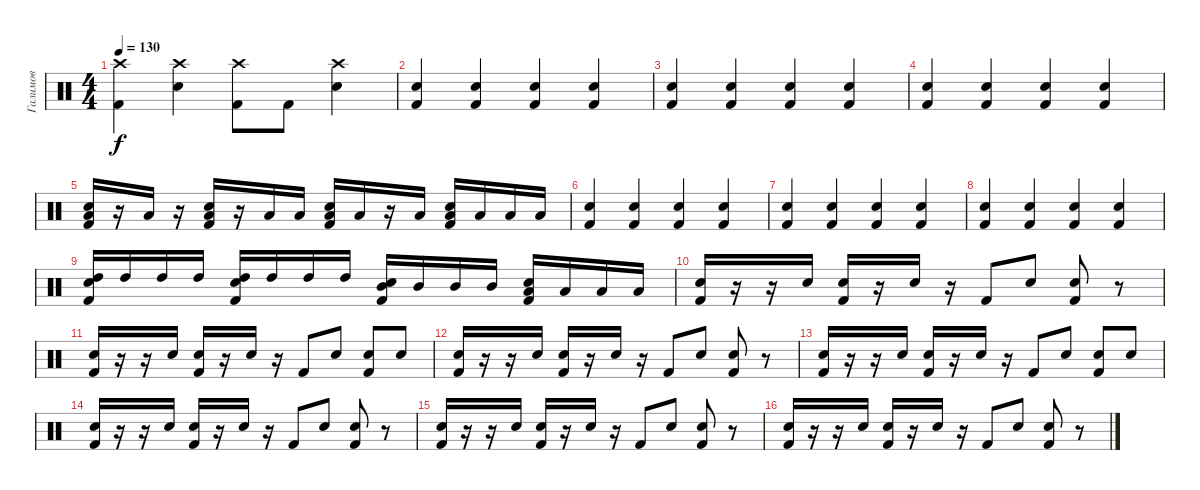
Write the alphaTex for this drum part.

\track ("Галимов" "Галимов") {instrument percussion}
\staff {score}
\articulation defaults
\ts (4 4)
\tempo 130
\clef neutral
\ks c
("Crash high (hit)" "Kick (hit) 2").4{dy f} ("Crash high (hit)" "Electric Snare (hit)").4 ("Crash high (hit)" "Kick (hit) 2").8 "Kick (hit) 2".8 ("Crash high (hit)" "Electric Snare (hit)").4 |
("Hand Clap (hit)" "Kick (hit) 2").4 ("Hand Clap (hit)" "Kick (hit) 2").4 ("Hand Clap (hit)" "Kick (hit) 2").4 ("Hand Clap (hit)" "Kick (hit) 2").4 |
("Hand Clap (hit)" "Kick (hit) 2").4 ("Hand Clap (hit)" "Kick (hit) 2").4 ("Hand Clap (hit)" "Kick (hit) 2").4 ("Hand Clap (hit)" "Kick (hit) 2").4 |
("Hand Clap (hit)" "Kick (hit) 2").4 ("Hand Clap (hit)" "Kick (hit) 2").4 ("Hand Clap (hit)" "Kick (hit) 2").4 ("Hand Clap (hit)" "Kick (hit) 2").4 |
("Hand Clap (hit)" "Kick (hit) 2" "Low Tom (hit)").16 r.16 "Low Tom (hit)".16 r.16 ("Hand Clap (hit)" "Kick (hit) 2" "Low Tom (hit)").16 r.16 "Low Tom (hit)".16 "Low Tom (hit)".16 ("Hand Clap (hit)" "Kick (hit) 2" "Low Tom (hit)").16 "Low Tom (hit)".16 r.16 "Low Tom (hit)".16 ("Hand Clap (hit)" "Kick (hit) 2" "Low Tom (hit)").16 "Low Tom (hit)".16 "Low Tom (hit)".16 "Low Tom (hit)".16 |
("Hand Clap (hit)" "Kick (hit) 2").4 ("Hand Clap (hit)" "Kick (hit) 2").4 ("Hand Clap (hit)" "Kick (hit) 2").4 ("Hand Clap (hit)" "Kick (hit) 2").4 |
("Hand Clap (hit)" "Kick (hit) 2").4 ("Hand Clap (hit)" "Kick (hit) 2").4 ("Hand Clap (hit)" "Kick (hit) 2").4 ("Hand Clap (hit)" "Kick (hit) 2").4 |
("Hand Clap (hit)" "Kick (hit) 2").4 ("Hand Clap (hit)" "Kick (hit) 2").4 ("Hand Clap (hit)" "Kick (hit) 2").4 ("Hand Clap (hit)" "Kick (hit) 2").4 |
("Hand Clap (hit)" "Kick (hit) 2" "High Tom (hit)").16 "High Tom (hit)".16 "High Tom (hit)".16 "High Tom (hit)".16 ("Hand Clap (hit)" "Kick (hit) 2" "High Tom (hit)").16 "High Tom (hit)".16 "High Tom (hit)".16 "High Tom (hit)".16 ("Hand Clap (hit)" "Kick (hit) 2" "Mid Tom (hit)").16 "Mid Tom (hit)".16 "Mid Tom (hit)".16 "Mid Tom (hit)".16 ("Hand Clap (hit)" "Kick (hit) 2" "Low Tom (hit)").16 "Low Tom (hit)".16 "Low Tom (hit)".16 "Low Tom (hit)".16 |
("Hand Clap (hit)" "Kick (hit) 2").16 r.16 r.16 "Hand Clap (hit)".16 ("Hand Clap (hit)" "Kick (hit) 2").16 r.16 "Hand Clap (hit)".16 r.16 "Kick (hit) 2".8 "Hand Clap (hit)".8 ("Hand Clap (hit)" "Kick (hit) 2").8 r.8 |
("Hand Clap (hit)" "Kick (hit) 2").16 r.16 r.16 "Hand Clap (hit)".16 ("Hand Clap (hit)" "Kick (hit) 2").16 r.16 "Hand Clap (hit)".16 r.16 "Kick (hit) 2".8 "Hand Clap (hit)".8 ("Hand Clap (hit)" "Kick (hit) 2").8 "Hand Clap (hit)".8 |
("Hand Clap (hit)" "Kick (hit) 2").16 r.16 r.16 "Hand Clap (hit)".16 ("Hand Clap (hit)" "Kick (hit) 2").16 r.16 "Hand Clap (hit)".16 r.16 "Kick (hit) 2".8 "Hand Clap (hit)".8 ("Hand Clap (hit)" "Kick (hit) 2").8 r.8 |
("Hand Clap (hit)" "Kick (hit) 2").16 r.16 r.16 "Hand Clap (hit)".16 ("Hand Clap (hit)" "Kick (hit) 2").16 r.16 "Hand Clap (hit)".16 r.16 "Kick (hit) 2".8 "Hand Clap (hit)".8 ("Hand Clap (hit)" "Kick (hit) 2").8 "Hand Clap (hit)".8 |
("Hand Clap (hit)" "Kick (hit) 2").16 r.16 r.16 "Hand Clap (hit)".16 ("Hand Clap (hit)" "Kick (hit) 2").16 r.16 "Hand Clap (hit)".16 r.16 "Kick (hit) 2".8 "Hand Clap (hit)".8 ("Hand Clap (hit)" "Kick (hit) 2").8 r.8 |
("Hand Clap (hit)" "Kick (hit) 2").16 r.16 r.16 "Hand Clap (hit)".16 ("Hand Clap (hit)" "Kick (hit) 2").16 r.16 "Hand Clap (hit)".16 r.16 "Kick (hit) 2".8 "Hand Clap (hit)".8 ("Hand Clap (hit)" "Kick (hit) 2").8 r.8 |
("Hand Clap (hit)" "Kick (hit) 2").16 r.16 r.16 "Hand Clap (hit)".16 ("Hand Clap (hit)" "Kick (hit) 2").16 r.16 "Hand Clap (hit)".16 r.16 "Kick (hit) 2".8 "Hand Clap (hit)".8 ("Hand Clap (hit)" "Kick (hit) 2").8 r.8
